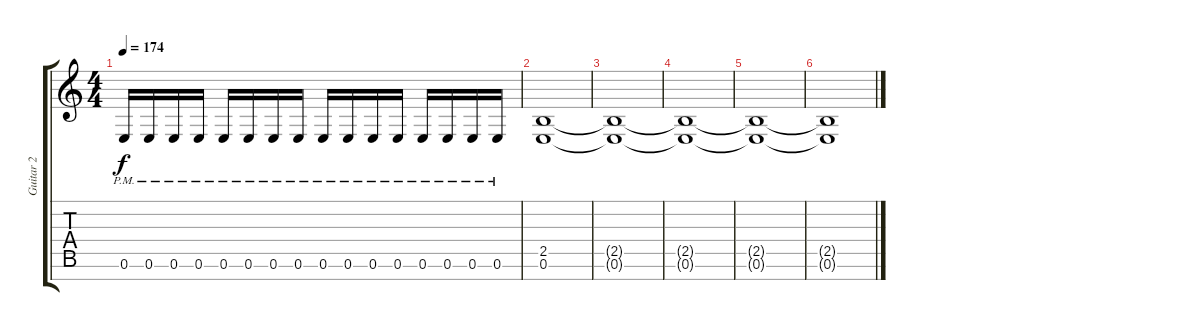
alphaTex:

\track ("Guitar 2" "Guitar 2") {instrument distortionguitar}
\staff {score tabs}
\tuning (E4 B3 G3 D3 A2 E2 B1) {hide}
\ts (4 4)
\tempo 174
\clef g2
\ks c
0.6{pm}.16{dy f} 0.6{pm}.16 0.6{pm}.16 0.6{pm}.16 0.6{pm}.16 0.6{pm}.16 0.6{pm}.16 0.6{pm}.16 0.6{pm}.16 0.6{pm}.16 0.6{pm}.16 0.6{pm}.16 0.6{pm}.16 0.6{pm}.16 0.6{pm}.16 0.6{pm}.16 |
(2.5 0.6).1{volume 0} |
(2.5{t} 0.6{t}).1 |
(2.5{t} 0.6{t}).1 |
(2.5{t} 0.6{t}).1 |
(2.5{t} 0.6{t}).1
